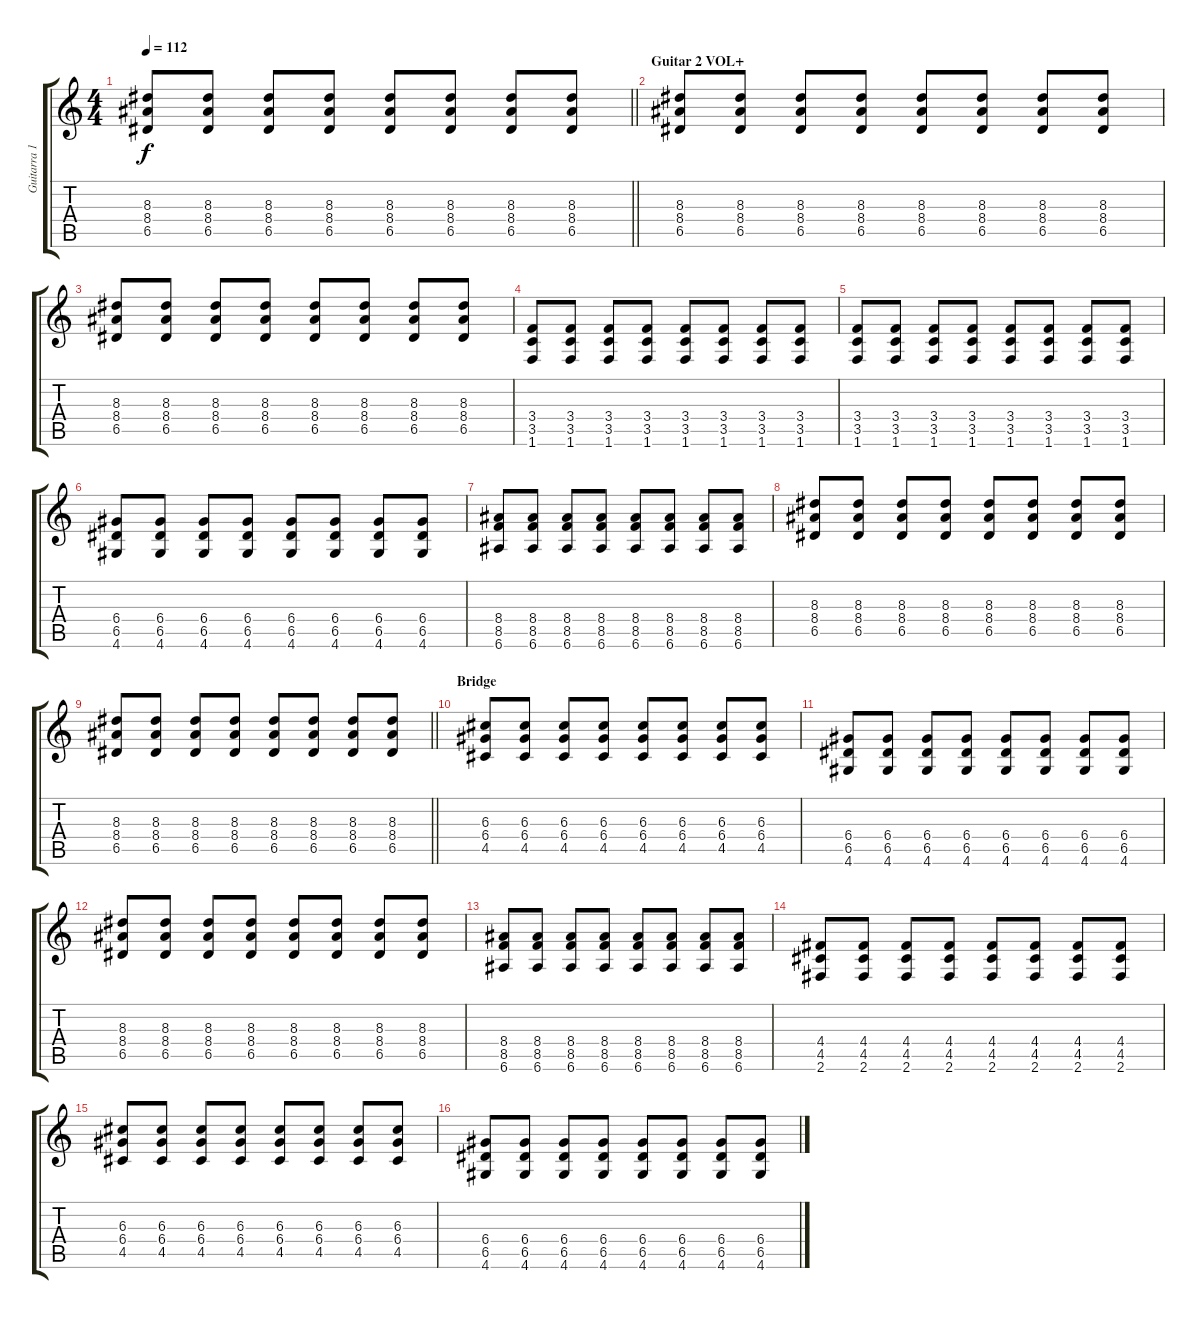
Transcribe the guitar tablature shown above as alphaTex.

\track ("Guitarra 1" "Guitarra 1") {instrument acousticguitarsteel}
\staff {score tabs}
\tuning (E4 B3 G3 D3 A2 E2) {hide}
\ts (4 4)
\tempo 112
\clef g2
\barLineRight lightlight
\ks c
(8.3 8.4 6.5).8{dy f} (8.3 8.4 6.5).8 (8.3 8.4 6.5).8 (8.3 8.4 6.5).8 (8.3 8.4 6.5).8 (8.3 8.4 6.5).8 (8.3 8.4 6.5).8 (8.3 8.4 6.5).8 |
\section ("" "Guitar 2 VOL+")
(8.3 8.4 6.5).8 (8.3 8.4 6.5).8 (8.3 8.4 6.5).8 (8.3 8.4 6.5).8 (8.3 8.4 6.5).8 (8.3 8.4 6.5).8 (8.3 8.4 6.5).8 (8.3 8.4 6.5).8 |
(8.3 8.4 6.5).8 (8.3 8.4 6.5).8 (8.3 8.4 6.5).8 (8.3 8.4 6.5).8 (8.3 8.4 6.5).8 (8.3 8.4 6.5).8 (8.3 8.4 6.5).8 (8.3 8.4 6.5).8 |
(3.4 3.5 1.6).8 (3.4 3.5 1.6).8 (3.4 3.5 1.6).8 (3.4 3.5 1.6).8 (3.4 3.5 1.6).8 (3.4 3.5 1.6).8 (3.4 3.5 1.6).8 (3.4 3.5 1.6).8 |
(3.4 3.5 1.6).8 (3.4 3.5 1.6).8 (3.4 3.5 1.6).8 (3.4 3.5 1.6).8 (3.4 3.5 1.6).8 (3.4 3.5 1.6).8 (3.4 3.5 1.6).8 (3.4 3.5 1.6).8 |
(6.4 6.5 4.6).8 (6.4 6.5 4.6).8 (6.4 6.5 4.6).8 (6.4 6.5 4.6).8 (6.4 6.5 4.6).8 (6.4 6.5 4.6).8 (6.4 6.5 4.6).8 (6.4 6.5 4.6).8 |
(8.4 8.5 6.6).8 (8.4 8.5 6.6).8 (8.4 8.5 6.6).8 (8.4 8.5 6.6).8 (8.4 8.5 6.6).8 (8.4 8.5 6.6).8 (8.4 8.5 6.6).8 (8.4 8.5 6.6).8 |
(8.3 8.4 6.5).8 (8.3 8.4 6.5).8 (8.3 8.4 6.5).8 (8.3 8.4 6.5).8 (8.3 8.4 6.5).8 (8.3 8.4 6.5).8 (8.3 8.4 6.5).8 (8.3 8.4 6.5).8 |
\barLineRight lightlight
(8.3 8.4 6.5).8 (8.3 8.4 6.5).8 (8.3 8.4 6.5).8 (8.3 8.4 6.5).8 (8.3 8.4 6.5).8 (8.3 8.4 6.5).8 (8.3 8.4 6.5).8 (8.3 8.4 6.5).8 |
\section ("" "Bridge")
(6.3 6.4 4.5).8 (6.3 6.4 4.5).8 (6.3 6.4 4.5).8 (6.3 6.4 4.5).8 (6.3 6.4 4.5).8 (6.3 6.4 4.5).8 (6.3 6.4 4.5).8 (6.3 6.4 4.5).8 |
(6.4 6.5 4.6).8 (6.4 6.5 4.6).8 (6.4 6.5 4.6).8 (6.4 6.5 4.6).8 (6.4 6.5 4.6).8 (6.4 6.5 4.6).8 (6.4 6.5 4.6).8 (6.4 6.5 4.6).8 |
(8.3 8.4 6.5).8 (8.3 8.4 6.5).8 (8.3 8.4 6.5).8 (8.3 8.4 6.5).8 (8.3 8.4 6.5).8 (8.3 8.4 6.5).8 (8.3 8.4 6.5).8 (8.3 8.4 6.5).8 |
(8.4 8.5 6.6).8 (8.4 8.5 6.6).8 (8.4 8.5 6.6).8 (8.4 8.5 6.6).8 (8.4 8.5 6.6).8 (8.4 8.5 6.6).8 (8.4 8.5 6.6).8 (8.4 8.5 6.6).8 |
(4.4 4.5 2.6).8 (4.4 4.5 2.6).8 (4.4 4.5 2.6).8 (4.4 4.5 2.6).8 (4.4 4.5 2.6).8 (4.4 4.5 2.6).8 (4.4 4.5 2.6).8 (4.4 4.5 2.6).8 |
(6.3 6.4 4.5).8 (6.3 6.4 4.5).8 (6.3 6.4 4.5).8 (6.3 6.4 4.5).8 (6.3 6.4 4.5).8 (6.3 6.4 4.5).8 (6.3 6.4 4.5).8 (6.3 6.4 4.5).8 |
(6.4 6.5 4.6).8 (6.4 6.5 4.6).8 (6.4 6.5 4.6).8 (6.4 6.5 4.6).8 (6.4 6.5 4.6).8 (6.4 6.5 4.6).8 (6.4 6.5 4.6).8 (6.4 6.5 4.6).8
